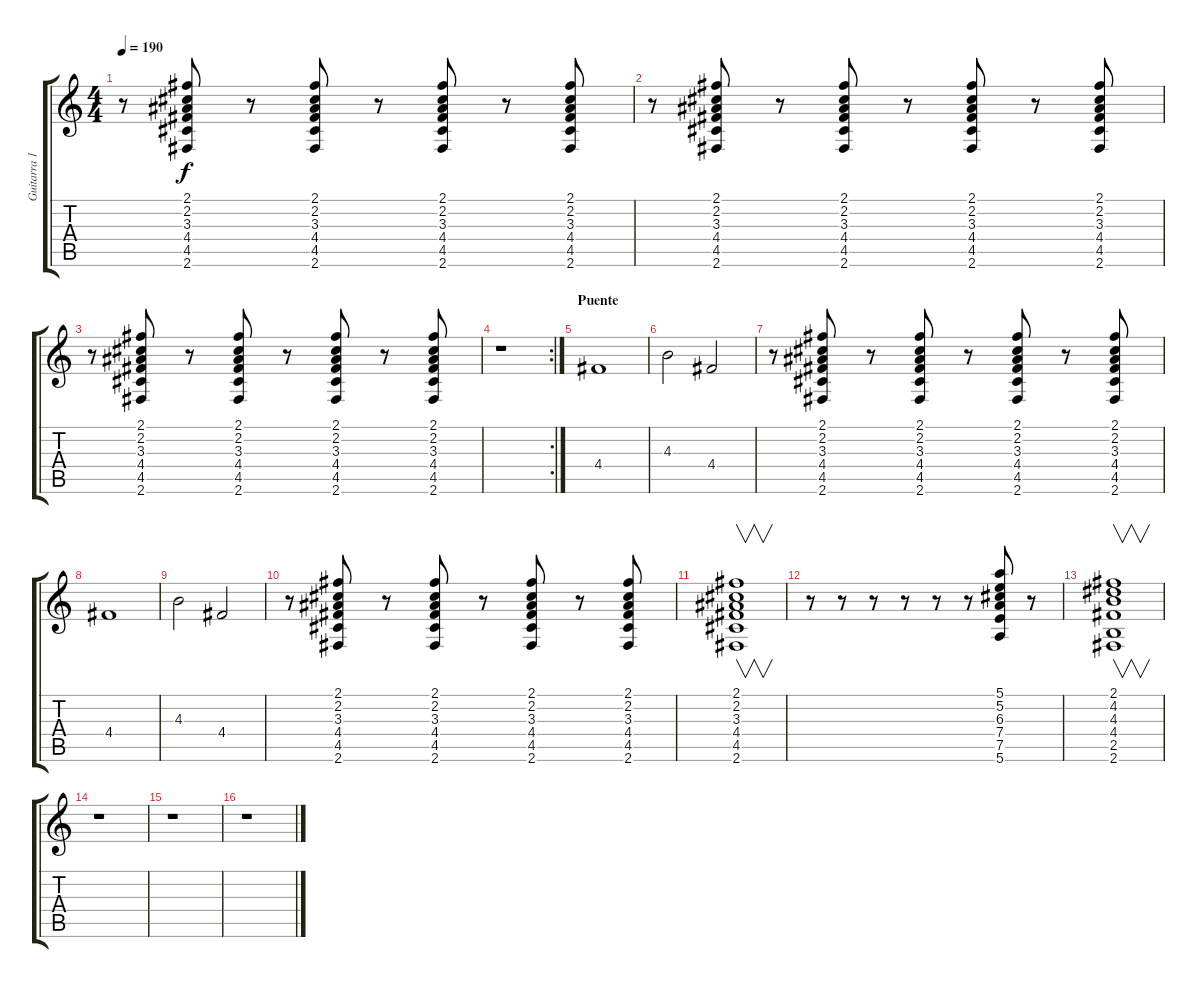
\track ("Guitarra 1" "Guitarra 1") {instrument acousticguitarnylon}
\staff {score tabs}
\tuning (E4 B3 G3 D3 A2 E2) {hide}
\ts (4 4)
\tempo 190
\clef g2
\ks c
r.8{dy f} (2.1 2.2 3.3 4.4 4.5 2.6).8 r.8 (2.1 2.2 3.3 4.4 4.5 2.6).8 r.8 (2.1 2.2 3.3 4.4 4.5 2.6).8 r.8 (2.1 2.2 3.3 4.4 4.5 2.6).8 |
r.8 (2.1 2.2 3.3 4.4 4.5 2.6).8 r.8 (2.1 2.2 3.3 4.4 4.5 2.6).8 r.8 (2.1 2.2 3.3 4.4 4.5 2.6).8 r.8 (2.1 2.2 3.3 4.4 4.5 2.6).8 |
r.8 (2.1 2.2 3.3 4.4 4.5 2.6).8 r.8 (2.1 2.2 3.3 4.4 4.5 2.6).8 r.8 (2.1 2.2 3.3 4.4 4.5 2.6).8 r.8 (2.1 2.2 3.3 4.4 4.5 2.6).8 |
\rc 2
r.1 |
\section ("" "Puente")
4.4.1 |
4.3.2 4.4.2 |
r.8 (2.1 2.2 3.3 4.4 4.5 2.6).8 r.8 (2.1 2.2 3.3 4.4 4.5 2.6).8 r.8 (2.1 2.2 3.3 4.4 4.5 2.6).8 r.8 (2.1 2.2 3.3 4.4 4.5 2.6).8 |
4.4.1 |
4.3.2 4.4.2 |
r.8 (2.1 2.2 3.3 4.4 4.5 2.6).8 r.8 (2.1 2.2 3.3 4.4 4.5 2.6).8 r.8 (2.1 2.2 3.3 4.4 4.5 2.6).8 r.8 (2.1 2.2 3.3 4.4 4.5 2.6).8 |
(2.1 2.2 3.3 4.4 4.5 2.6).1{v} |
r.8 r.8 r.8 r.8 r.8 r.8 (5.1 5.2 6.3 7.4 7.5 5.6).8 r.8 |
(2.1 4.2 4.3 4.4 2.5 2.6).1{v} |
r.1 |
r.1 |
r.1
